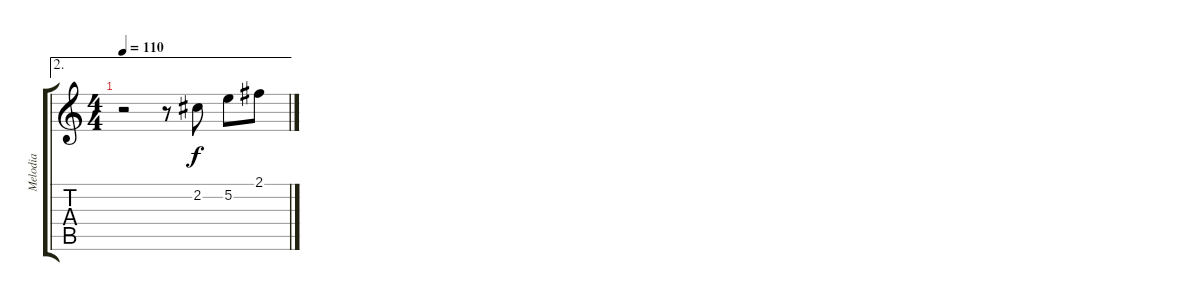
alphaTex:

\track ("Melodia" "Melodia") {instrument acousticguitarsteel}
\staff {score tabs}
\tuning (E4 B3 G3 D3 A2 E2) {hide}
\ae 2
\ts (4 4)
\tempo 110
\clef g2
\ks c
r.2{dy f} r.8 2.2.8 5.2.8 2.1.8
